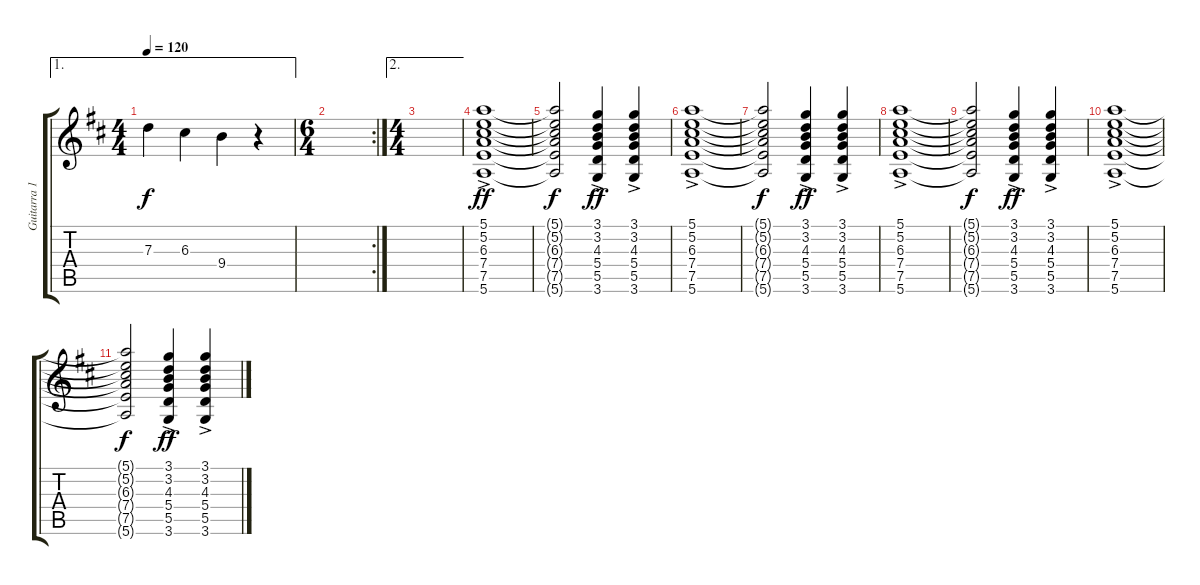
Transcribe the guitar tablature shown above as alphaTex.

\track ("Guitarra 1 Summers" "Guitarra 1") {instrument acousticguitarsteel}
\staff {score tabs}
\tuning (E4 B3 G3 D3 A2 E2) {hide}
\ae 1
\ts (4 4)
\tempo 120
\clef g2
\ks d
7.3.4{dy f} 6.3.4 9.4.4 r.4 |
\rc 2
\ts (6 4)
|
\ae 2
\ts (4 4)
|
(5.1 5.2 6.3 7.4 7.5 5.6{ac}).1{dy ff} |
(5.1{t} 5.2{t} 6.3{t} 7.4{t} 7.5{t} 5.6{t}).2{dy f} (3.1 3.2 4.3 5.4 5.5 3.6{ac}).4{dy ff} (3.1 3.2 4.3 5.4 5.5 3.6{ac}).4 |
(5.1 5.2 6.3 7.4 7.5 5.6{ac}).1 |
(5.1{t} 5.2{t} 6.3{t} 7.4{t} 7.5{t} 5.6{t}).2{dy f} (3.1 3.2 4.3 5.4 5.5 3.6{ac}).4{dy ff} (3.1 3.2 4.3 5.4 5.5 3.6{ac}).4 |
(5.1 5.2 6.3 7.4 7.5 5.6{ac}).1 |
(5.1{t} 5.2{t} 6.3{t} 7.4{t} 7.5{t} 5.6{t}).2{dy f} (3.1 3.2 4.3 5.4 5.5 3.6{ac}).4{dy ff} (3.1 3.2 4.3 5.4 5.5 3.6{ac}).4 |
(5.1 5.2 6.3 7.4 7.5 5.6{ac}).1 |
(5.1{t} 5.2{t} 6.3{t} 7.4{t} 7.5{t} 5.6{t}).2{dy f} (3.1 3.2 4.3 5.4 5.5 3.6{ac}).4{dy ff} (3.1 3.2 4.3 5.4 5.5 3.6{ac}).4
